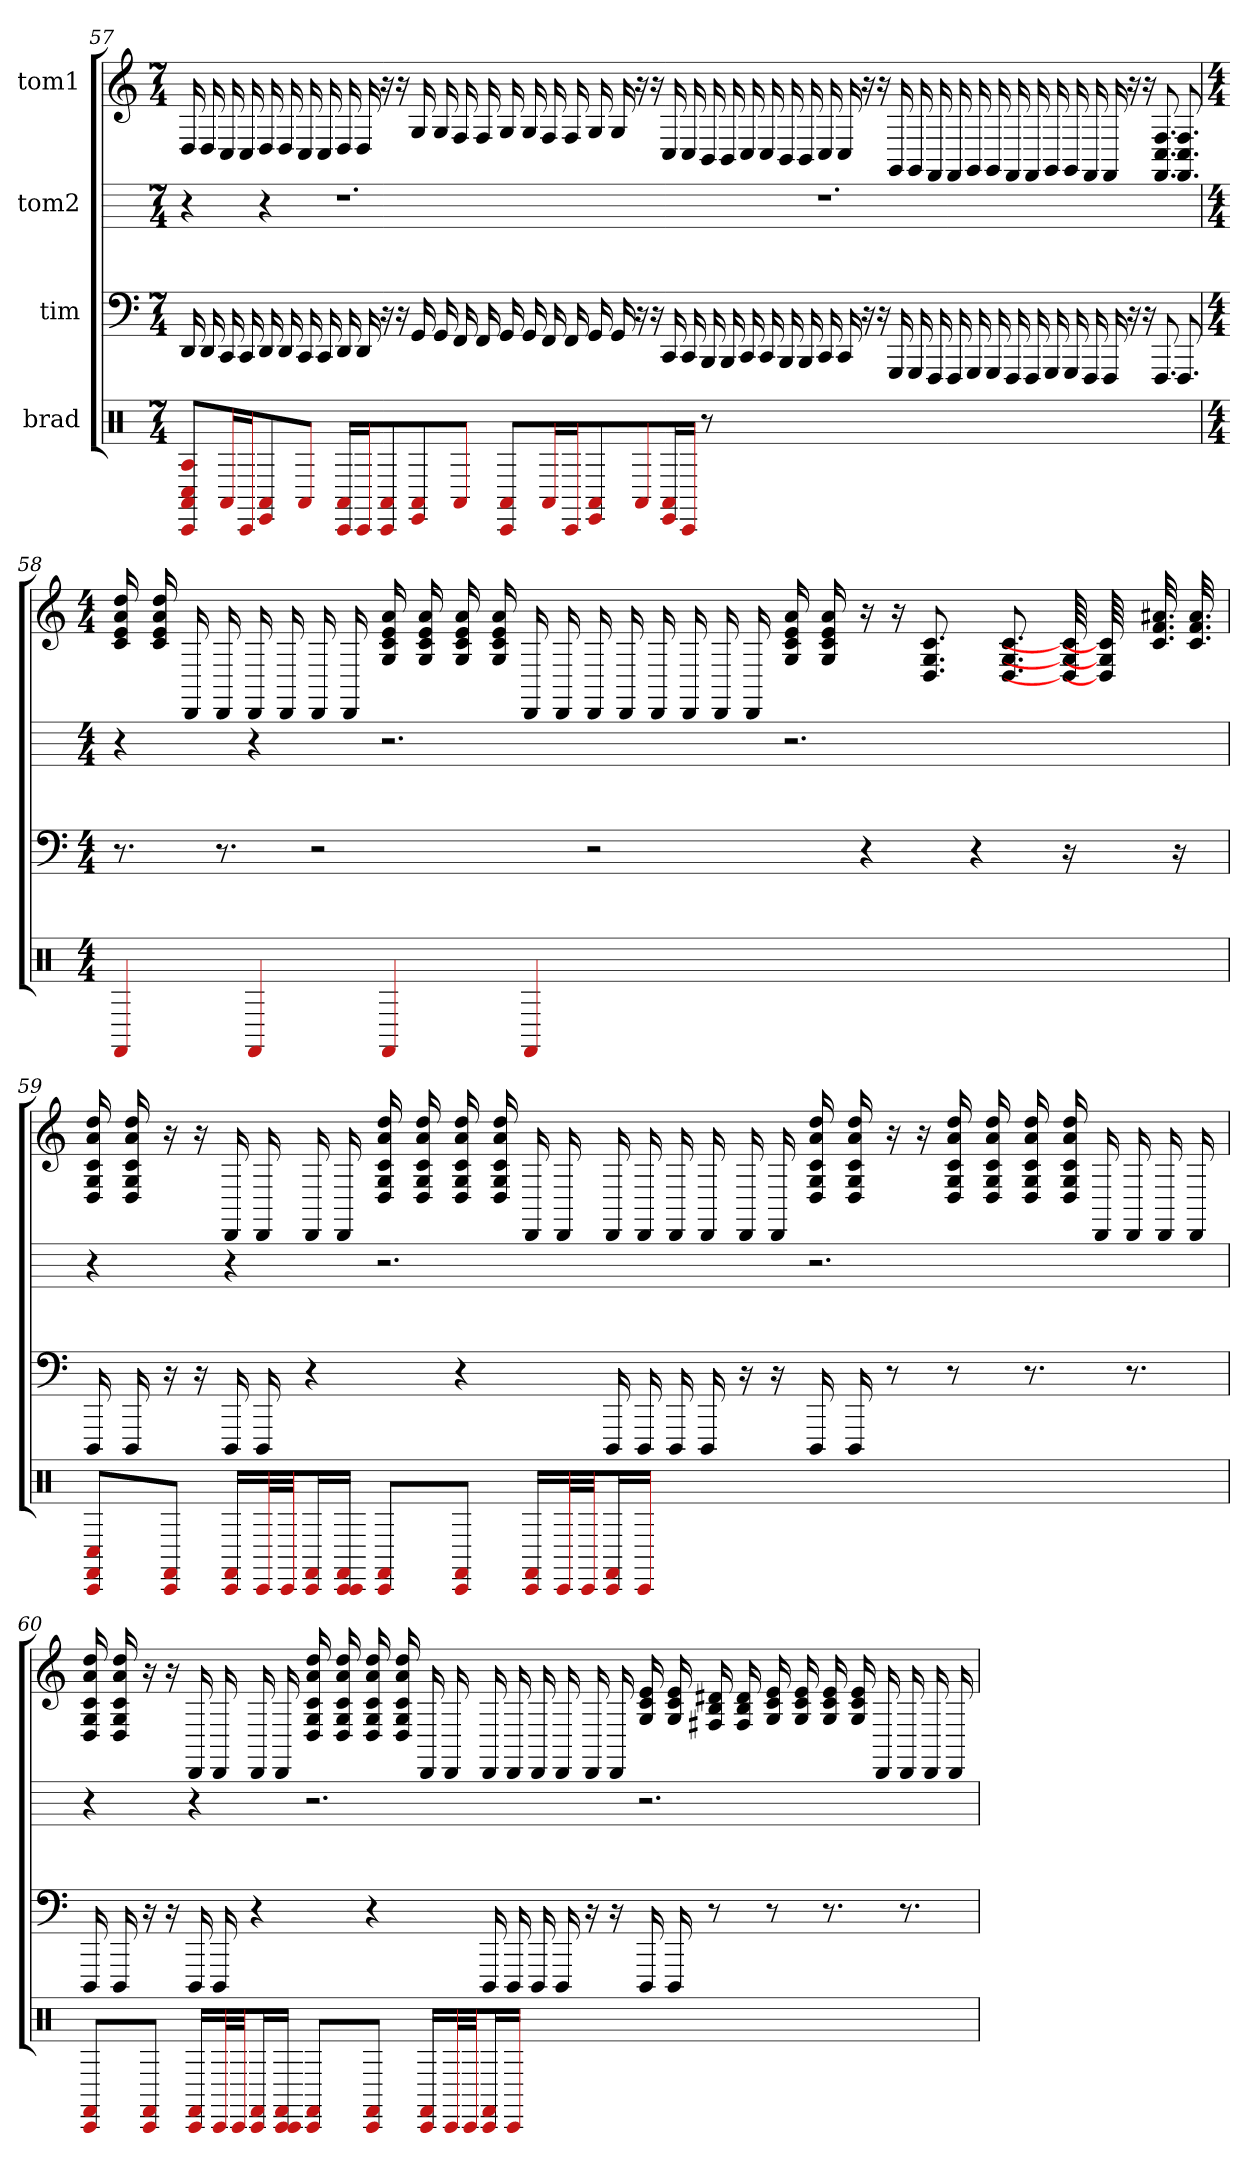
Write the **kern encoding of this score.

**kern	**kern	**kern	**kern
*part4	*part3	*part2	*part1
*staff4	*staff3	*staff2	*staff1
*I"brad	*I"tim	*I"tom2	*I"tom1
*clefX	*	*	*
*k[]	*k[]	*k[]	*k[]
*M7/4	*M7/4	*M7/4	*M7/4
=57	=57	=57	=57
8A/ 8C#/ 8AA#/ 8CC/L	16DD	4r	16D
.	16DD	.	16D
16AA#/L	16CC	.	16C
16CC/J	16CC	.	16C
8AA#/ 8EE/	16DD	4r	16D
.	16DD	.	16D
8AA#/J	16CC	.	16C
.	16CC	.	16C
16AA#/ 16CC/LL	16DD	1.r	16D
16CC/J	16DD	.	16D
8AA#/ 8CC/	16r	.	16r
.	16r	.	16r
8AA#/ 8EE/	16GG	.	16G
.	16GG	.	16G
8AA#/J	16FF	.	16F
.	16FF	.	16F
8AA#/ 8CC/L	16GG	.	16G
.	16GG	.	16G
16AA#/L	16FF	.	16F
16CC/J	16FF	.	16F
8AA#/ 8EE/	16GG	.	16G
.	16GG	.	16G
8AA#/	16r	.	16r
.	16r	.	16r
16AA#/ 16EE/L	16CC	.	16C
16CC/JJ	16CC	.	16C
8r	16BBB	.	16BB
.	16BBB	.	16BB
1..ryy	16CC	.	16C
.	16CC	.	16C
.	16BBB	.	16BB
.	16BBB	.	16BB
.	16CC	1.r	16C
.	16CC	.	16C
.	16r	.	16r
.	16r	.	16r
.	16GGG	.	16GG
.	16GGG	.	16GG
.	16FFF	.	16FF
.	16FFF	.	16FF
.	16GGG	.	16GG
.	16GGG	.	16GG
.	16FFF	.	16FF
.	16FFF	.	16FF
.	16GGG	.	16GG
.	16GGG	.	16GG
.	16FFF	.	16FF
.	16FFF	.	16FF
.	16r	.	16r
.	16r	.	16r
.	8.FFF	.	8.F 8.C 8.FF
.	8.FFF	.	8.F 8.C 8.FF
=58	=58	=58	=58
*M4/4	*M4/4	*M4/4	*M4/4
4FF#	8.r	4r	16dd 16a 16e 16c
.	.	.	16dd 16a 16e 16c
.	.	.	16DD
.	8.r	.	16DD
4FF#	.	4r	16DD
.	.	.	16DD
.	2r	.	16DD
.	.	.	16DD
4FF#	.	2.r	16a 16e 16c 16G
.	.	.	16a 16e 16c 16G
.	.	.	16a 16e 16c 16G
.	.	.	16a 16e 16c 16G
4FF#	.	.	16DD
.	.	.	16DD
.	2r	.	16DD
.	.	.	16DD
1ryy	.	.	16DD
.	.	.	16DD
.	.	.	16DD
.	.	.	16DD
.	.	2.r	16a 16e 16c 16G
.	.	.	16a 16e 16c 16G
.	4r	.	16r
.	.	.	16r
.	.	.	8.c 8.G 8.D
.	4r	.	.
.	.	.	8.c 8.G 8.D
.	16r	.	64c] 64G] 64D]
.	.	.	64c] 64G] 64D]
.	.	.	32.a# 32.f 32.c
.	16r	.	.
.	.	.	32.a# 32.f 32.c
=59	=59	=59	=59
8C#/ 8FF#/ 8CC/L	16DDD	4r	16dd 16a 16c 16G 16D
.	16DDD	.	16dd 16a 16c 16G 16D
8FF#/ 8CC/J	16r	.	16r
.	16r	.	16r
16FF#/ 16CC#/LL	16DDD	4r	16DD
32CC#/L	16DDD	.	16DD
32CC#/JJ	.	.	.
16FF#/ 16CC#/L	4r	.	16DD
16FF#/ 16CC#/ 16CC/JJ	.	.	16DD
8FF#/ 8CC/L	.	2.r	16dd 16a 16c 16G 16D
.	.	.	16dd 16a 16c 16G 16D
8FF#/ 8CC/J	4r	.	16dd 16a 16c 16G 16D
.	.	.	16dd 16a 16c 16G 16D
16FF#/ 16CC#/LL	.	.	16DD
32CC#/L	.	.	16DD
32CC#/JJ	.	.	.
16FF#/ 16CC#/L	16DDD	.	16DD
16CC#/JJ	16DDD	.	16DD
1ryy	16DDD	.	16DD
.	16DDD	.	16DD
.	16r	.	16DD
.	16r	.	16DD
.	16DDD	2.r	16dd 16a 16c 16G 16D
.	16DDD	.	16dd 16a 16c 16G 16D
.	8r	.	16r
.	.	.	16r
.	8r	.	16dd 16a 16c 16G 16D
.	.	.	16dd 16a 16c 16G 16D
.	8.r	.	16dd 16a 16c 16G 16D
.	.	.	16dd 16a 16c 16G 16D
.	.	.	16DD
.	8.r	.	16DD
.	.	.	16DD
.	.	.	16DD
=60	=60	=60	=60
8FF#/ 8CC/L	16DDD	4r	16dd 16a 16c 16G 16D
.	16DDD	.	16dd 16a 16c 16G 16D
8FF#/ 8CC/J	16r	.	16r
.	16r	.	16r
16FF#/ 16CC#/LL	16DDD	4r	16DD
32CC#/L	16DDD	.	16DD
32CC#/JJ	.	.	.
16FF#/ 16CC#/L	4r	.	16DD
16FF#/ 16CC#/ 16CC/JJ	.	.	16DD
8FF#/ 8CC/L	.	2.r	16dd 16a 16c 16G 16D
.	.	.	16dd 16a 16c 16G 16D
8FF#/ 8CC/J	4r	.	16dd 16a 16c 16G 16D
.	.	.	16dd 16a 16c 16G 16D
16FF#/ 16CC#/LL	.	.	16DD
32CC#/L	.	.	16DD
32CC#/JJ	.	.	.
16FF#/ 16CC#/L	16DDD	.	16DD
16CC#/JJ	16DDD	.	16DD
1ryy	16DDD	.	16DD
.	16DDD	.	16DD
.	16r	.	16DD
.	16r	.	16DD
.	16DDD	2.r	16e 16c 16G
.	16DDD	.	16e 16c 16G
.	8r	.	16d# 16B 16F#
.	.	.	16d# 16B 16F#
.	8r	.	16e 16c 16G
.	.	.	16e 16c 16G
.	8.r	.	16e 16c 16G
.	.	.	16e 16c 16G
.	.	.	16DD
.	8.r	.	16DD
.	.	.	16DD
.	.	.	16DD
=	=	=	=
*-	*-	*-	*-
